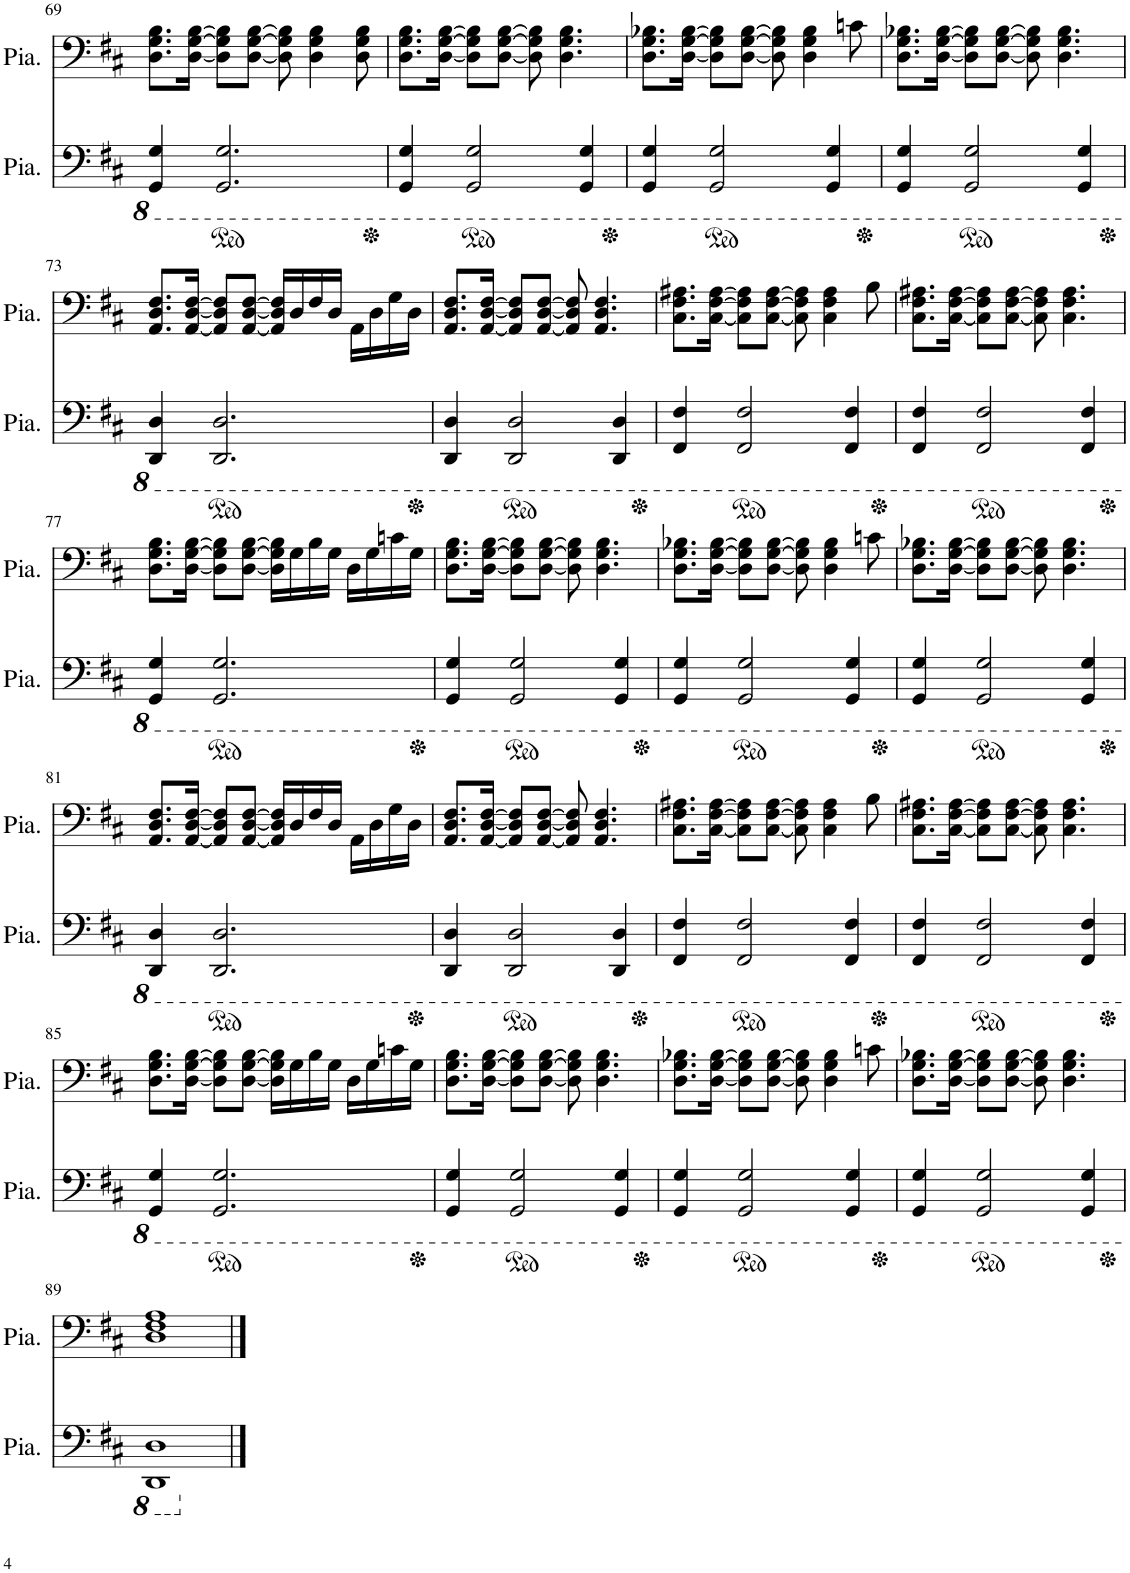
**kern	**kern
*part2	*part1
*staff2	*staff1
*I"Piano	*I"Piano
*I'Pia.	*I'Pia.
!!LO:PB:g=z
*clefF4	*clefF4
*k[f#c#]	*k[f#c#]
*M4/4	*M4/4
=69	=69
4GGG/ 4GG/	8.D\ 8.G\ 8.B\L
.	[16D\ [16G\ [16B\Jk
*ped	*
2.GGG/ 2.GG/	8D\] 8G\] 8B\]L
.	[8D\ [8G\ [8B\J
.	8D\] 8G\] 8B\]
.	4D\ 4G\ 4B\
.	8D\ 8G\ 8B\
=70	=70
*Xped	*
4GGG/ 4GG/	8.D\ 8.G\ 8.B\L
.	[16D\ [16G\ [16B\Jk
*ped	*
2GGG/ 2GG/	8D\] 8G\] 8B\]L
.	[8D\ [8G\ [8B\J
.	8D\] 8G\] 8B\]
.	4.D\ 4.G\ 4.B\
4GGG/ 4GG/	.
=71	=71
*Xped	*
4GGG/ 4GG/	8.D\ 8.G\ 8.B-X\L
.	[16D\ [16G\ [16B-\Jk
*ped	*
2GGG/ 2GG/	8D\] 8G\] 8B-\]L
.	[8D\ [8G\ [8B-\J
.	8D\] 8G\] 8B-\]
.	4D\ 4G\ 4B-\
4GGG/ 4GG/	.
.	8cn\
=72	=72
*Xped	*
4GGG/ 4GG/	8.D\ 8.G\ 8.B-X\L
.	[16D\ [16G\ [16B-\Jk
*ped	*
2GGG/ 2GG/	8D\] 8G\] 8B-\]L
.	[8D\ [8G\ [8B-\J
.	8D\] 8G\] 8B-\]
.	4.D\ 4.G\ 4.B-\
4GGG/ 4GG/	.
!!LO:LB:g=z
=73	=73
*Xped	*
4DDD/ 4DD/	8.AA/ 8.D/ 8.F#/L
.	[16AA/ [16D/ [16F#/Jk
*ped	*
2.DDD/ 2.DD/	8AA/] 8D/] 8F#/]L
.	[8AA/ [8D/ [8F#/J
.	16AA/] 16D/] 16F#/]LL
.	16D/
.	16F#/
.	16D/JJ
.	16AA\LL
.	16D\
.	16G\
.	16D\JJ
=74	=74
*Xped	*
4DDD/ 4DD/	8.AA/ 8.D/ 8.F#/L
.	[16AA/ [16D/ [16F#/Jk
*ped	*
2DDD/ 2DD/	8AA/] 8D/] 8F#/]L
.	[8AA/ [8D/ [8F#/J
.	8AA/] 8D/] 8F#/]
.	4.AA/ 4.D/ 4.F#/
4DDD/ 4DD/	.
=75	=75
*Xped	*
4FFF#/ 4FF#/	8.C#\ 8.F#\ 8.A#X\L
.	[16C#\ [16F#\ [16A#\Jk
*ped	*
2FFF#/ 2FF#/	8C#\] 8F#\] 8A#\]L
.	[8C#\ [8F#\ [8A#\J
.	8C#\] 8F#\] 8A#\]
.	4C#\ 4F#\ 4A#\
4FFF#/ 4FF#/	.
.	8B\
=76	=76
*Xped	*
4FFF#/ 4FF#/	8.C#\ 8.F#\ 8.A#X\L
.	[16C#\ [16F#\ [16A#\Jk
*ped	*
2FFF#/ 2FF#/	8C#\] 8F#\] 8A#\]L
.	[8C#\ [8F#\ [8A#\J
.	8C#\] 8F#\] 8A#\]
.	4.C#\ 4.F#\ 4.A#\
4FFF#/ 4FF#/	.
!!LO:LB:g=z
=77	=77
*Xped	*
4GGG/ 4GG/	8.D\ 8.G\ 8.B\L
.	[16D\ [16G\ [16B\Jk
*ped	*
2.GGG/ 2.GG/	8D\] 8G\] 8B\]L
.	[8D\ [8G\ [8B\J
.	16D\] 16G\] 16B\]LL
.	16G\
.	16B\
.	16G\JJ
.	16D\LL
.	16G\
.	16cn\
.	16G\JJ
=78	=78
*Xped	*
4GGG/ 4GG/	8.D\ 8.G\ 8.B\L
.	[16D\ [16G\ [16B\Jk
*ped	*
2GGG/ 2GG/	8D\] 8G\] 8B\]L
.	[8D\ [8G\ [8B\J
.	8D\] 8G\] 8B\]
.	4.D\ 4.G\ 4.B\
4GGG/ 4GG/	.
=79	=79
*Xped	*
4GGG/ 4GG/	8.D\ 8.G\ 8.B-X\L
.	[16D\ [16G\ [16B-\Jk
*ped	*
2GGG/ 2GG/	8D\] 8G\] 8B-\]L
.	[8D\ [8G\ [8B-\J
.	8D\] 8G\] 8B-\]
.	4D\ 4G\ 4B-\
4GGG/ 4GG/	.
.	8cn\
=80	=80
*Xped	*
4GGG/ 4GG/	8.D\ 8.G\ 8.B-X\L
.	[16D\ [16G\ [16B-\Jk
*ped	*
2GGG/ 2GG/	8D\] 8G\] 8B-\]L
.	[8D\ [8G\ [8B-\J
.	8D\] 8G\] 8B-\]
.	4.D\ 4.G\ 4.B-\
4GGG/ 4GG/	.
!!LO:LB:g=z
=81	=81
*Xped	*
4DDD/ 4DD/	8.AA/ 8.D/ 8.F#/L
.	[16AA/ [16D/ [16F#/Jk
*ped	*
2.DDD/ 2.DD/	8AA/] 8D/] 8F#/]L
.	[8AA/ [8D/ [8F#/J
.	16AA/] 16D/] 16F#/]LL
.	16D/
.	16F#/
.	16D/JJ
.	16AA\LL
.	16D\
.	16G\
.	16D\JJ
=82	=82
*Xped	*
4DDD/ 4DD/	8.AA/ 8.D/ 8.F#/L
.	[16AA/ [16D/ [16F#/Jk
*ped	*
2DDD/ 2DD/	8AA/] 8D/] 8F#/]L
.	[8AA/ [8D/ [8F#/J
.	8AA/] 8D/] 8F#/]
.	4.AA/ 4.D/ 4.F#/
4DDD/ 4DD/	.
=83	=83
*Xped	*
4FFF#/ 4FF#/	8.C#\ 8.F#\ 8.A#X\L
.	[16C#\ [16F#\ [16A#\Jk
*ped	*
2FFF#/ 2FF#/	8C#\] 8F#\] 8A#\]L
.	[8C#\ [8F#\ [8A#\J
.	8C#\] 8F#\] 8A#\]
.	4C#\ 4F#\ 4A#\
4FFF#/ 4FF#/	.
.	8B\
=84	=84
*Xped	*
4FFF#/ 4FF#/	8.C#\ 8.F#\ 8.A#X\L
.	[16C#\ [16F#\ [16A#\Jk
*ped	*
2FFF#/ 2FF#/	8C#\] 8F#\] 8A#\]L
.	[8C#\ [8F#\ [8A#\J
.	8C#\] 8F#\] 8A#\]
.	4.C#\ 4.F#\ 4.A#\
4FFF#/ 4FF#/	.
!!LO:LB:g=z
=85	=85
*Xped	*
4GGG/ 4GG/	8.D\ 8.G\ 8.B\L
.	[16D\ [16G\ [16B\Jk
*ped	*
2.GGG/ 2.GG/	8D\] 8G\] 8B\]L
.	[8D\ [8G\ [8B\J
.	16D\] 16G\] 16B\]LL
.	16G\
.	16B\
.	16G\JJ
.	16D\LL
.	16G\
.	16cn\
.	16G\JJ
=86	=86
*Xped	*
4GGG/ 4GG/	8.D\ 8.G\ 8.B\L
.	[16D\ [16G\ [16B\Jk
*ped	*
2GGG/ 2GG/	8D\] 8G\] 8B\]L
.	[8D\ [8G\ [8B\J
.	8D\] 8G\] 8B\]
.	4.D\ 4.G\ 4.B\
4GGG/ 4GG/	.
=87	=87
*Xped	*
4GGG/ 4GG/	8.D\ 8.G\ 8.B-X\L
.	[16D\ [16G\ [16B-\Jk
*ped	*
2GGG/ 2GG/	8D\] 8G\] 8B-\]L
.	[8D\ [8G\ [8B-\J
.	8D\] 8G\] 8B-\]
.	4D\ 4G\ 4B-\
4GGG/ 4GG/	.
.	8cn\
=88	=88
*Xped	*
4GGG/ 4GG/	8.D\ 8.G\ 8.B-X\L
.	[16D\ [16G\ [16B-\Jk
*ped	*
2GGG/ 2GG/	8D\] 8G\] 8B-\]L
.	[8D\ [8G\ [8B-\J
.	8D\] 8G\] 8B-\]
.	4.D\ 4.G\ 4.B-\
4GGG/ 4GG/	.
!!LO:LB:g=z
=89	=89
*Xped	*
1DDD 1DD	1D 1F# 1A
==	==
*-	*-
